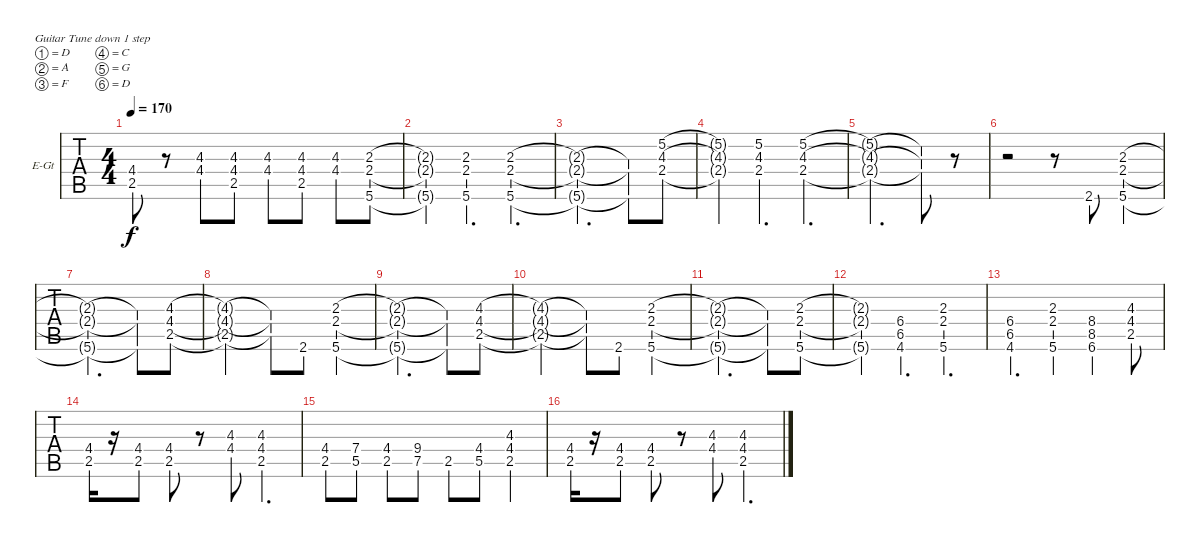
\bracketExtendMode groupsimilarinstruments
\firstSystemTrackNameOrientation horizontal
\otherSystemsTrackNameOrientation horizontal
\track ("Лысый)" "E-Gt") {instrument distortionguitar}
\staff {tabs}
\tuning (D4 A3 F3 C3 G2 D2)
\ts (4 4)
\tempo 170
\clef g2
\ks c
(4.4 2.5).8{dy f} r.8 (4.3 4.4).8 (4.3 4.4 2.5).8 (4.3 4.4).8 (4.3 4.4 2.5).8 (4.3 4.4).8 (2.3 2.4 5.6).8 |
(2.3{t} 2.4{t} 5.6{t}).4 (2.3 2.4 5.6).4{d} (2.3 2.4 5.6).4{d} |
(2.3{t} 2.4{t} 5.6{t}).2{d} (2.3{t} 2.4{t} 5.6{t}).8 (5.2 4.3 2.4).8 |
(5.2{t} 4.3{t} 2.4{t}).4 (5.2 4.3 2.4).4{d} (5.2 4.3 2.4).4{d} |
(5.2{t} 4.3{t} 2.4{t}).2{d} (5.2{t} 4.3{t} 2.4{t}).8 r.8 |
r.2 r.8 2.6.8 (2.3 2.4 5.6).4 |
(2.3{t} 2.4{t} 5.6{t}).2{d} (2.3{t} 2.4{t} 5.6{t}).8 (4.3 4.4 2.5).8 |
(4.3{t} 4.4{t} 2.5{t}).2 (4.3{t} 4.4{t} 2.5{t}).8 2.6.8 (2.3 2.4 5.6).4 |
(2.3{t} 2.4{t} 5.6{t}).2{d} (2.3{t} 2.4{t} 5.6{t}).8 (4.3 4.4 2.5).8 |
(4.3{t} 4.4{t} 2.5{t}).2 (4.3{t} 4.4{t} 2.5{t}).8 2.6.8 (2.3 2.4 5.6).4 |
(2.3{t} 2.4{t} 5.6{t}).2{d} (2.3{t} 2.4{t} 5.6{t}).8 (2.3 2.4 5.6).8 |
(2.3{t} 2.4{t} 5.6{t}).4 (6.4 6.5 4.6).4{d} (2.3 2.4 5.6).4{d} |
(6.4 6.5 4.6).4{d} (2.3 2.4 5.6).4 (8.4 8.5 6.6).4 (4.3 4.4 2.5).8 |
(4.4 2.5).16 r.16 (4.4 2.5).8 (4.4 2.5).8 r.8 (4.3 4.4).8 (4.3 4.4 2.5).4{d} |
(4.4 2.5).8 (7.4 5.5).8 (4.4 2.5).8 (9.4 7.5).8 2.5.8 (4.4 5.5).8 (4.3 4.4 2.5).4 |
(4.4 2.5).16 r.16 (4.4 2.5).8 (4.4 2.5).8 r.8 (4.3 4.4).8 (4.3 4.4 2.5).4{d}
